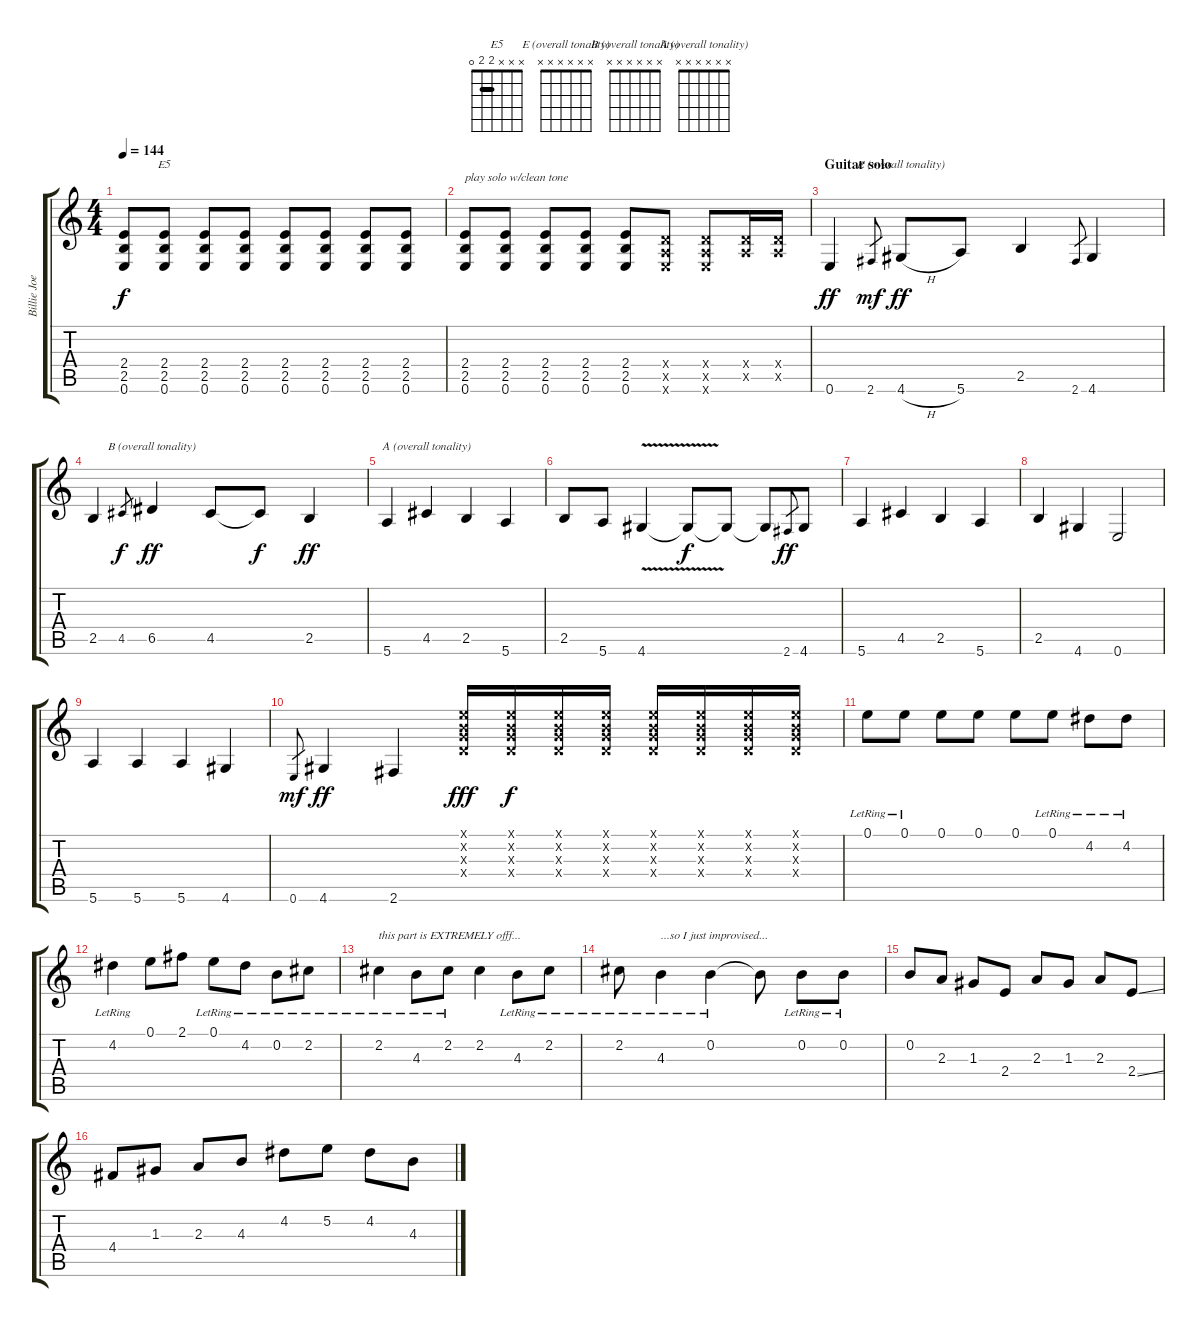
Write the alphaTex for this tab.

\track ("Billie Joe" "Billie Joe") {instrument electricguitarclean}
\staff {score tabs}
\tuning (E4 B3 G3 D3 A2 E2) {hide}
\chord ("E5" x x x 2 2 0) {barre 2}
\chord ("E (overall tonality)" x x x x x x)
\chord ("B (overall tonality)" x x x x x x)
\chord ("A (overall tonality)" x x x x x x)
\ts (4 4)
\tempo 144
\clef g2
\ks c
(2.4 2.5 0.6).8{dy f} (2.4 2.5 0.6).8{ch "E5"} (2.4 2.5 0.6).8 (2.4 2.5 0.6).8 (2.4 2.5 0.6).8 (2.4 2.5 0.6).8 (2.4 2.5 0.6).8 (2.4 2.5 0.6).8 |
(2.4 2.5 0.6).8{txt "play solo w/clean tone"} (2.4 2.5 0.6).8 (2.4 2.5 0.6).8 (2.4 2.5 0.6).8 (2.4 2.5 0.6).8 (0.4{x} 0.5{x} 0.6{x}).8 (0.4{x} 0.5{x} 0.6{x}).8 (0.4{x} 0.5{x}).16 (0.4{x} 0.5{x}).16 |
\section ("" "Guitar solo")
0.6.4{dy ff instrument electricguitarclean} 2.6.8{gr dy mf} 4.6{h}.8{ch "E (overall tonality)" dy ff} 5.6.8 2.5.4 2.6.8{gr} 4.6.4 |
2.5.4 4.5.8{gr dy f} 6.5.4{ch "B (overall tonality)" dy ff} 4.5.8 4.5{t}.8{dy f} 2.5.4{dy ff} |
5.6.4 4.5.4{ch "A (overall tonality)"} 2.5.4 5.6.4 |
2.5.8 5.6.8 4.6{v}.4 4.6{t}.8{dy f} 4.6{t}.8 4.6{t}.8 2.6.8{gr dy ff} 4.6.8 |
5.6.4 4.5.4 2.5.4 5.6.4 |
2.5.4 4.6.4 0.6.2 |
5.6.4 5.6.4 5.6.4 4.6.4 |
0.6.8{gr dy mf} 4.6.4{dy ff} 2.6.4 (0.1{x} 0.2{x} 0.3{x} 0.4{x}).16{dy fff instrument overdrivenguitar} (0.1{x} 0.2{x} 0.3{x} 0.4{x}).16{dy f} (0.1{x} 0.2{x} 0.3{x} 0.4{x}).16 (0.1{x} 0.2{x} 0.3{x} 0.4{x}).16 (0.1{x} 0.2{x} 0.3{x} 0.4{x}).16 (0.1{x} 0.2{x} 0.3{x} 0.4{x}).16 (0.1{x} 0.2{x} 0.3{x} 0.4{x}).16 (0.1{x} 0.2{x} 0.3{x} 0.4{x}).16 |
0.1{lr}.8 0.1{lr}.8 0.1.8 0.1.8 0.1.8 0.1{lr}.8 4.2{lr}.8 4.2{lr}.8 |
4.2{lr}.4 0.1.8 2.1.8 0.1{lr}.8 4.2{lr}.8 0.2{lr}.8 2.2{lr}.8 |
2.2{lr}.4{txt "this part is EXTREMELY offf..."} 4.3{lr}.8 2.2{lr}.8 2.2.4 4.3{lr}.8 2.2{lr}.8 |
2.2{lr}.8 4.3{lr}.4{txt "...so I just improvised..."} 0.2{lr}.4 0.2{t}.8 0.2{lr}.8 0.2{lr}.8 |
0.2.8 2.3.8 1.3.8 2.4.8 2.3.8 1.3.8 2.3.8 2.4{ss}.8 |
4.4.8 1.3.8 2.3.8 4.3.8 4.2.8 5.2.8 4.2.8 4.3.8
